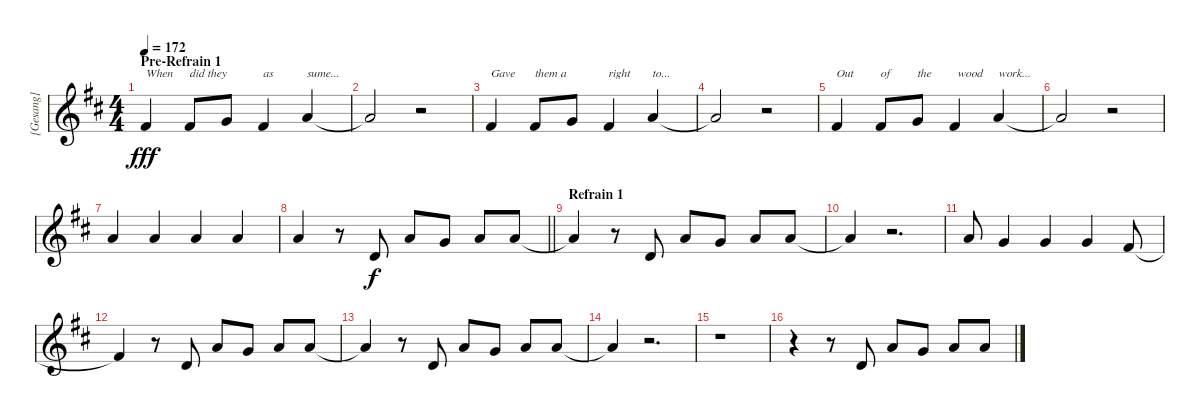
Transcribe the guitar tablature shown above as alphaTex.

\track ("[Gesang]" "[Gesang]") {instrument altosax}
\staff {score}
\tuning (E4 B3 G3 D3 A2 E2) {hide}
\ts (4 4)
\section ("" "Pre-Refrain 1")
\tempo 172
\clef g2
\ks d
7.2.4{txt "When " dy fff} 7.2.8{txt "did they "} 8.2.8 7.2.4{txt "as "} 10.2.4{txt "sume... "} |
10.2{t}.2 r.2 |
7.2.4{txt "Gave "} 7.2.8{txt "them a "} 8.2.8 7.2.4{txt "right "} 10.2.4{txt "to..."} |
10.2{t}.2 r.2 |
7.2.4{txt "Out "} 7.2.8{txt "of "} 8.2.8{txt "the"} 7.2.4{txt " wood"} 10.2.4{txt "work... "} |
10.2{t}.2 r.2 |
10.2.4 10.2.4 10.2.4 10.2.4 |
\barLineRight lightlight
10.2.4 r.8 3.2.8{dy f} 10.2.8 8.2.8 10.2.8 10.2.8 |
\section ("" "Refrain 1")
10.2{t}.4 r.8 3.2.8 10.2.8 8.2.8 10.2.8 10.2.8 |
10.2{t}.4 r.2{d} |
10.2.8 8.2.4 8.2.4 8.2.4 7.2.8 |
7.2{t}.4 r.8 3.2.8 10.2.8 8.2.8 10.2.8 10.2.8 |
10.2{t}.4 r.8 3.2.8 10.2.8 8.2.8 10.2.8 10.2.8 |
10.2{t}.4 r.2{d} |
r.1 |
r.4 r.8 3.2.8 10.2.8 8.2.8 10.2.8 10.2.8
